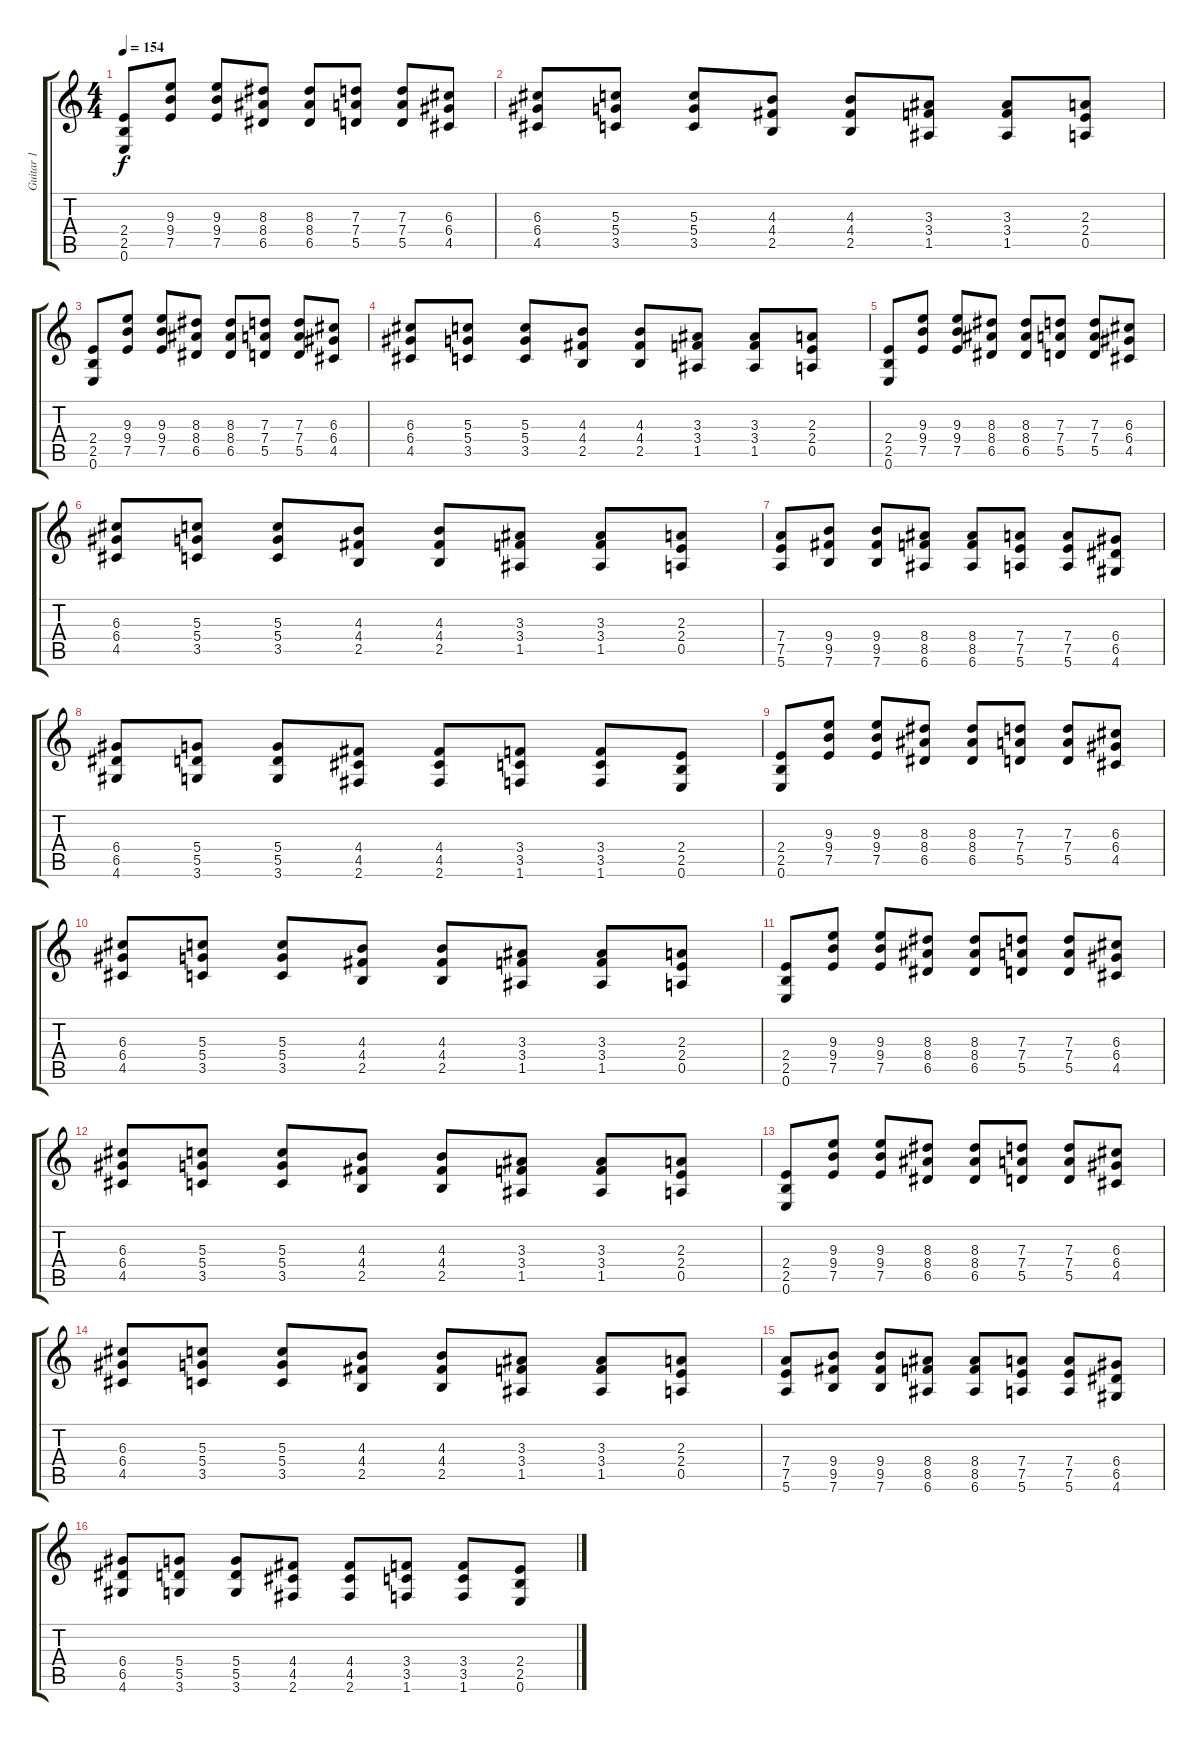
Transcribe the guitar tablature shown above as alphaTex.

\track ("Guitar 1" "Guitar 1") {instrument distortionguitar}
\staff {score tabs}
\tuning (E4 B3 G3 D3 A2 E2) {hide}
\ts (4 4)
\tempo 154
\clef g2
\ks c
(2.4 2.5 0.6).8{dy f} (9.3 9.4 7.5).8 (9.3 9.4 7.5).8 (8.3 8.4 6.5).8 (8.3 8.4 6.5).8 (7.3 7.4 5.5).8 (7.3 7.4 5.5).8 (6.3 6.4 4.5).8 |
(6.3 6.4 4.5).8 (5.3 5.4 3.5).8 (5.3 5.4 3.5).8 (4.3 4.4 2.5).8 (4.3 4.4 2.5).8 (3.3 3.4 1.5).8 (3.3 3.4 1.5).8 (2.3 2.4 0.5).8 |
(2.4 2.5 0.6).8 (9.3 9.4 7.5).8 (9.3 9.4 7.5).8 (8.3 8.4 6.5).8 (8.3 8.4 6.5).8 (7.3 7.4 5.5).8 (7.3 7.4 5.5).8 (6.3 6.4 4.5).8 |
(6.3 6.4 4.5).8 (5.3 5.4 3.5).8 (5.3 5.4 3.5).8 (4.3 4.4 2.5).8 (4.3 4.4 2.5).8 (3.3 3.4 1.5).8 (3.3 3.4 1.5).8 (2.3 2.4 0.5).8 |
(2.4 2.5 0.6).8 (9.3 9.4 7.5).8 (9.3 9.4 7.5).8 (8.3 8.4 6.5).8 (8.3 8.4 6.5).8 (7.3 7.4 5.5).8 (7.3 7.4 5.5).8 (6.3 6.4 4.5).8 |
(6.3 6.4 4.5).8 (5.3 5.4 3.5).8 (5.3 5.4 3.5).8 (4.3 4.4 2.5).8 (4.3 4.4 2.5).8 (3.3 3.4 1.5).8 (3.3 3.4 1.5).8 (2.3 2.4 0.5).8 |
(7.4 7.5 5.6).8 (9.4 9.5 7.6).8 (9.4 9.5 7.6).8 (8.4 8.5 6.6).8 (8.4 8.5 6.6).8 (7.4 7.5 5.6).8 (7.4 7.5 5.6).8 (6.4 6.5 4.6).8 |
(6.4 6.5 4.6).8 (5.4 5.5 3.6).8 (5.4 5.5 3.6).8 (4.4 4.5 2.6).8 (4.4 4.5 2.6).8 (3.4 3.5 1.6).8 (3.4 3.5 1.6).8 (2.4 2.5 0.6).8 |
(2.4 2.5 0.6).8 (9.3 9.4 7.5).8 (9.3 9.4 7.5).8 (8.3 8.4 6.5).8 (8.3 8.4 6.5).8 (7.3 7.4 5.5).8 (7.3 7.4 5.5).8 (6.3 6.4 4.5).8 |
(6.3 6.4 4.5).8 (5.3 5.4 3.5).8 (5.3 5.4 3.5).8 (4.3 4.4 2.5).8 (4.3 4.4 2.5).8 (3.3 3.4 1.5).8 (3.3 3.4 1.5).8 (2.3 2.4 0.5).8 |
(2.4 2.5 0.6).8 (9.3 9.4 7.5).8 (9.3 9.4 7.5).8 (8.3 8.4 6.5).8 (8.3 8.4 6.5).8 (7.3 7.4 5.5).8 (7.3 7.4 5.5).8 (6.3 6.4 4.5).8 |
(6.3 6.4 4.5).8 (5.3 5.4 3.5).8 (5.3 5.4 3.5).8 (4.3 4.4 2.5).8 (4.3 4.4 2.5).8 (3.3 3.4 1.5).8 (3.3 3.4 1.5).8 (2.3 2.4 0.5).8 |
(2.4 2.5 0.6).8 (9.3 9.4 7.5).8 (9.3 9.4 7.5).8 (8.3 8.4 6.5).8 (8.3 8.4 6.5).8 (7.3 7.4 5.5).8 (7.3 7.4 5.5).8 (6.3 6.4 4.5).8 |
(6.3 6.4 4.5).8 (5.3 5.4 3.5).8 (5.3 5.4 3.5).8 (4.3 4.4 2.5).8 (4.3 4.4 2.5).8 (3.3 3.4 1.5).8 (3.3 3.4 1.5).8 (2.3 2.4 0.5).8 |
(7.4 7.5 5.6).8 (9.4 9.5 7.6).8 (9.4 9.5 7.6).8 (8.4 8.5 6.6).8 (8.4 8.5 6.6).8 (7.4 7.5 5.6).8 (7.4 7.5 5.6).8 (6.4 6.5 4.6).8 |
(6.4 6.5 4.6).8 (5.4 5.5 3.6).8 (5.4 5.5 3.6).8 (4.4 4.5 2.6).8 (4.4 4.5 2.6).8 (3.4 3.5 1.6).8 (3.4 3.5 1.6).8 (2.4 2.5 0.6).8
